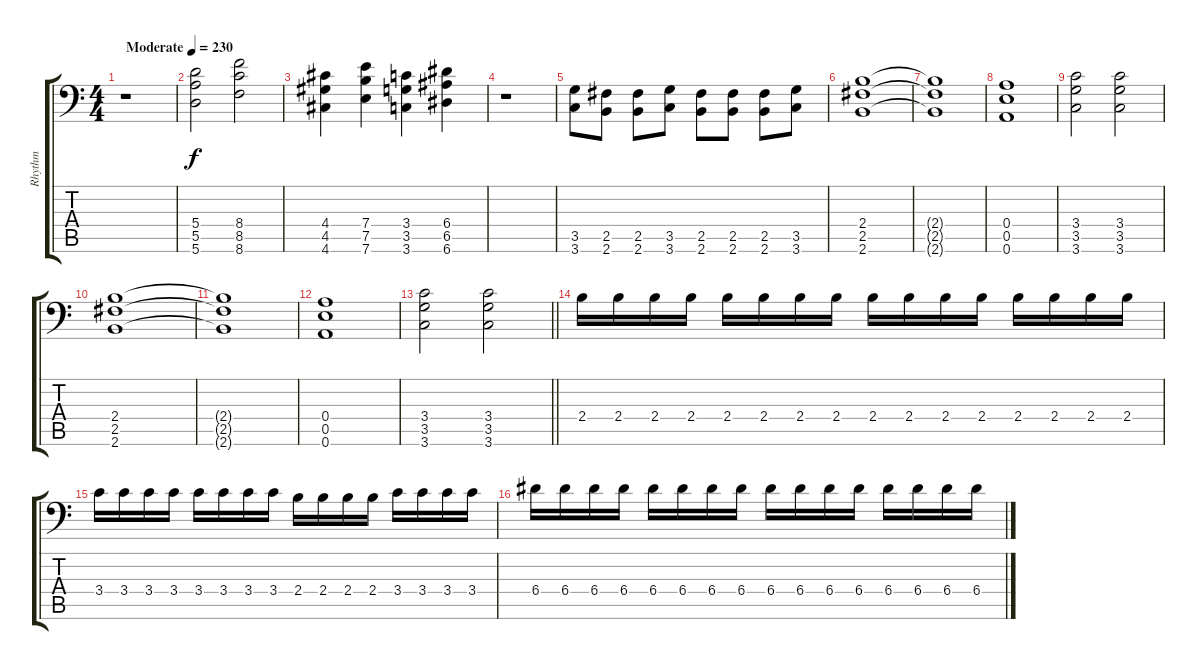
\track ("Rhythm" "Rhythm") {instrument distortionguitar}
\staff {score tabs}
\tuning (B3 Gb3 D3 A2 E2 A1) {hide}
\ts (4 4)
\tempo (230 "Moderate")
\clef f4
\ks c
r.1{dy f instrument distortionguitar} |
(5.4 5.5 5.6).2 (8.4 8.5 8.6).2 |
(4.4 4.5 4.6).4 (7.4 7.5 7.6).4 (3.4 3.5 3.6).4 (6.4 6.5 6.6).4 |
r.1 |
(3.5 3.6).8 (2.5 2.6).8 (2.5 2.6).8 (3.5 3.6).8 (2.5 2.6).8 (2.5 2.6).8 (2.5 2.6).8 (3.5 3.6).8 |
(2.4 2.5 2.6).1 |
(2.4{t} 2.5{t} 2.6{t}).1 |
(0.4 0.5 0.6).1 |
(3.4 3.5 3.6).2 (3.4 3.5 3.6).2 |
(2.4 2.5 2.6).1 |
(2.4{t} 2.5{t} 2.6{t}).1 |
(0.4 0.5 0.6).1 |
\barLineRight lightlight
(3.4 3.5 3.6).2 (3.4 3.5 3.6).2 |
2.4.16 2.4.16 2.4.16 2.4.16 2.4.16 2.4.16 2.4.16 2.4.16 2.4.16 2.4.16 2.4.16 2.4.16 2.4.16 2.4.16 2.4.16 2.4.16 |
3.4.16 3.4.16 3.4.16 3.4.16 3.4.16 3.4.16 3.4.16 3.4.16 2.4.16 2.4.16 2.4.16 2.4.16 3.4.16 3.4.16 3.4.16 3.4.16 |
6.4.16 6.4.16 6.4.16 6.4.16 6.4.16 6.4.16 6.4.16 6.4.16 6.4.16 6.4.16 6.4.16 6.4.16 6.4.16 6.4.16 6.4.16 6.4.16
